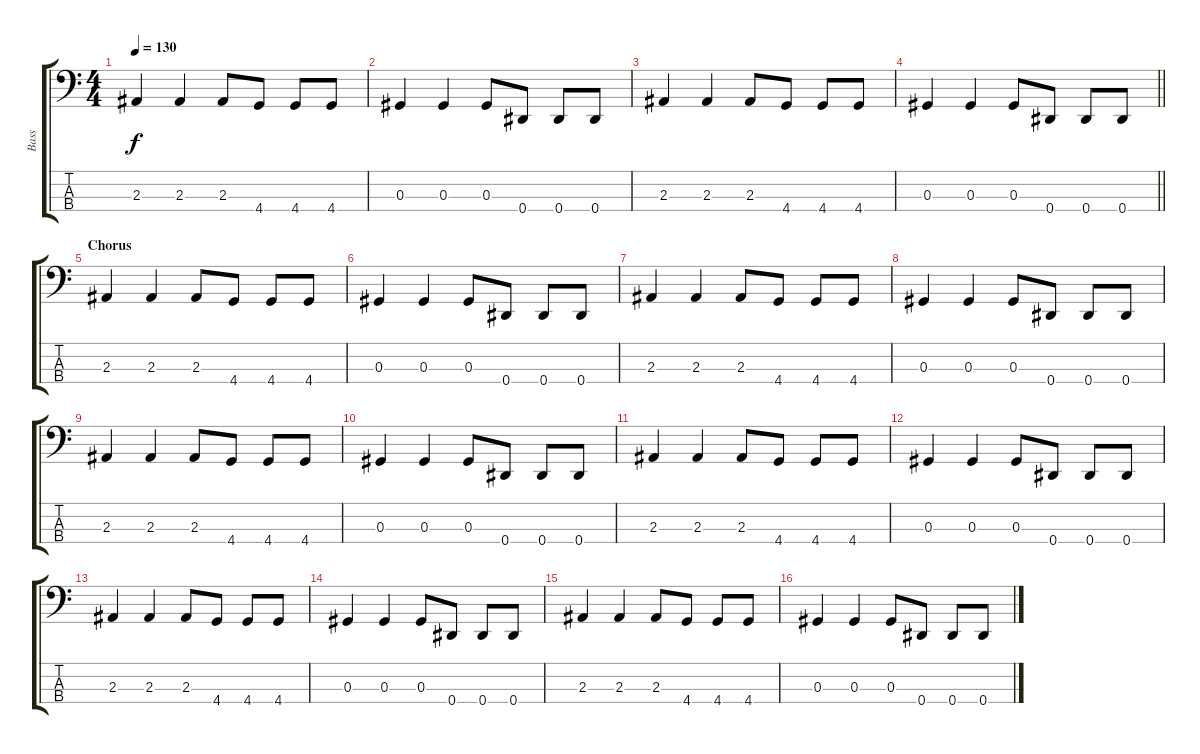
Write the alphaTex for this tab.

\track ("Bass" "Bass") {instrument electricbassfinger}
\staff {score tabs}
\tuning (Gb2 Db2 Ab1 Eb1) {hide}
\ts (4 4)
\tempo 130
\clef f4
\ks c
2.3.4{dy f} 2.3.4 2.3.8 4.4.8 4.4.8 4.4.8 |
0.3.4 0.3.4 0.3.8 0.4.8 0.4.8 0.4.8 |
2.3.4 2.3.4 2.3.8 4.4.8 4.4.8 4.4.8 |
\barLineRight lightlight
0.3.4 0.3.4 0.3.8 0.4.8 0.4.8 0.4.8 |
\section ("" "Chorus")
2.3.4 2.3.4 2.3.8 4.4.8 4.4.8 4.4.8 |
0.3.4 0.3.4 0.3.8 0.4.8 0.4.8 0.4.8 |
2.3.4 2.3.4 2.3.8 4.4.8 4.4.8 4.4.8 |
0.3.4 0.3.4 0.3.8 0.4.8 0.4.8 0.4.8 |
2.3.4 2.3.4 2.3.8 4.4.8 4.4.8 4.4.8 |
0.3.4 0.3.4 0.3.8 0.4.8 0.4.8 0.4.8 |
2.3.4 2.3.4 2.3.8 4.4.8 4.4.8 4.4.8 |
0.3.4 0.3.4 0.3.8 0.4.8 0.4.8 0.4.8 |
2.3.4 2.3.4 2.3.8 4.4.8 4.4.8 4.4.8 |
0.3.4 0.3.4 0.3.8 0.4.8 0.4.8 0.4.8 |
2.3.4 2.3.4 2.3.8 4.4.8 4.4.8 4.4.8 |
0.3.4 0.3.4 0.3.8 0.4.8 0.4.8 0.4.8
